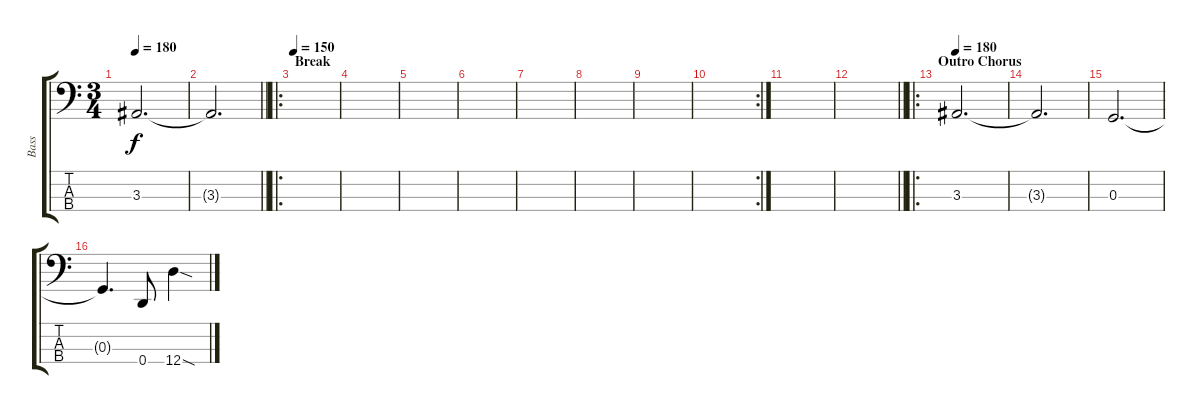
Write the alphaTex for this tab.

\track ("Bass" "Bass") {instrument electricbassfinger}
\staff {score tabs}
\tuning (F2 C2 G1 D1) {hide}
\ts (3 4)
\tempo 180
\clef f4
\ks c
3.3{t}.2{d dy f} |
\barLineRight lightlight
3.3{t}.2{d} |
\ro
\section ("" "Break")
\tempo 150
|
|
|
|
|
|
|
\rc 2
|
|
\barLineRight lightlight
|
\ro
\section ("" "Outro Chorus")
\tempo 180
3.3.2{d} |
3.3{t}.2{d} |
0.3.2{d} |
0.3{t}.4{d} 0.4.8 12.4{sod}.4
